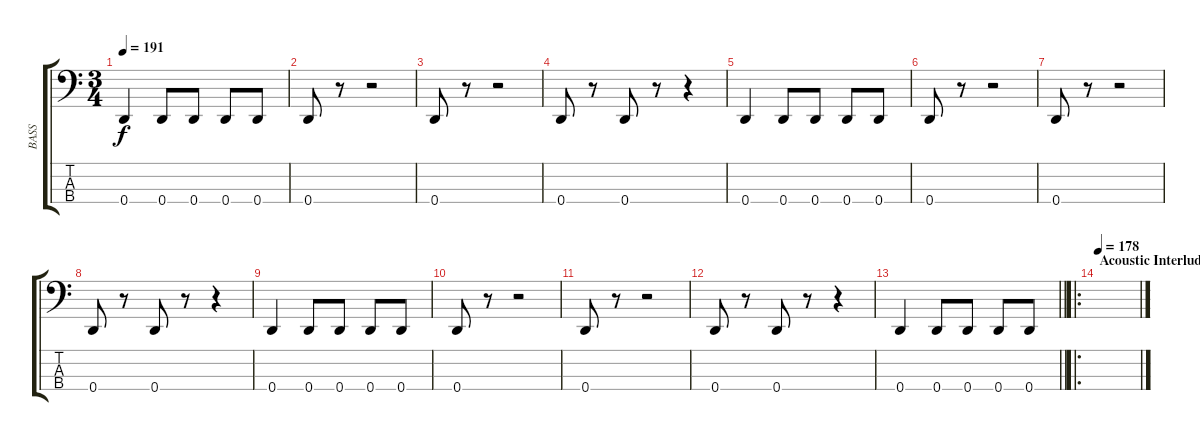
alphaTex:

\track ("BASS" "BASS") {instrument electricbassfinger}
\staff {score tabs}
\tuning (F2 C2 G1 D1) {hide}
\ts (3 4)
\tempo 191
\clef f4
\ks c
0.4.4{dy f} 0.4.8 0.4.8 0.4.8 0.4.8 |
0.4.8 r.8 r.2 |
0.4.8 r.8 r.2 |
0.4.8 r.8 0.4.8 r.8 r.4 |
0.4.4 0.4.8 0.4.8 0.4.8 0.4.8 |
0.4.8 r.8 r.2 |
0.4.8 r.8 r.2 |
0.4.8 r.8 0.4.8 r.8 r.4 |
0.4.4 0.4.8 0.4.8 0.4.8 0.4.8 |
0.4.8 r.8 r.2 |
0.4.8 r.8 r.2 |
0.4.8 r.8 0.4.8 r.8 r.4 |
\barLineRight lightlight
0.4.4 0.4.8 0.4.8 0.4.8 0.4.8 |
\ro
\section ("" "Acoustic Interlude")
\tempo 178
